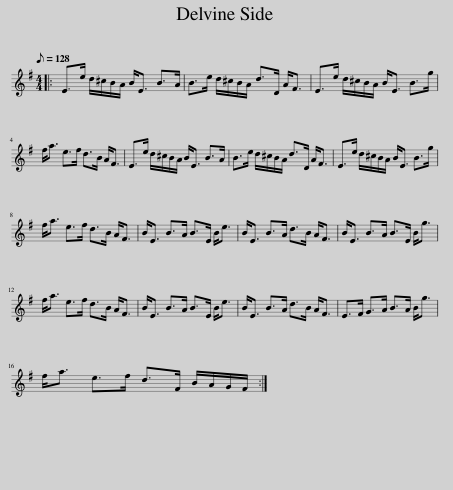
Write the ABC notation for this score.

X:1
L:1/8
Q:1/8=128
M:4/4
I:linebreak $
K:Emin
V:1 treble
V:1
|: E>e d/^c/B/A/ B<E B>A | B>e d/^c/B/A/ d>D A<F | E>e d/^c/B/A/ B<E B>g |$ f<a e>f d>B A<F | E>e d/^c/B/A/ B<E B>A | %5
 B>e d/^c/B/A/ d>D A<F | E>e d/^c/B/A/ B<E B>g |$ f<a e>f d>B A<F | B<E B>A B>E B<e | B<E B>A d>B A<F | %10
 B<E B>A B>E B<g |$ f<a e>f d>B A<F | B<E B>A B>E B<e | B<E B>A d>B A<F | E>F G>A B>A B<g |$ %15
 f<a e>f d>F B/A/G/F/ :| %16
